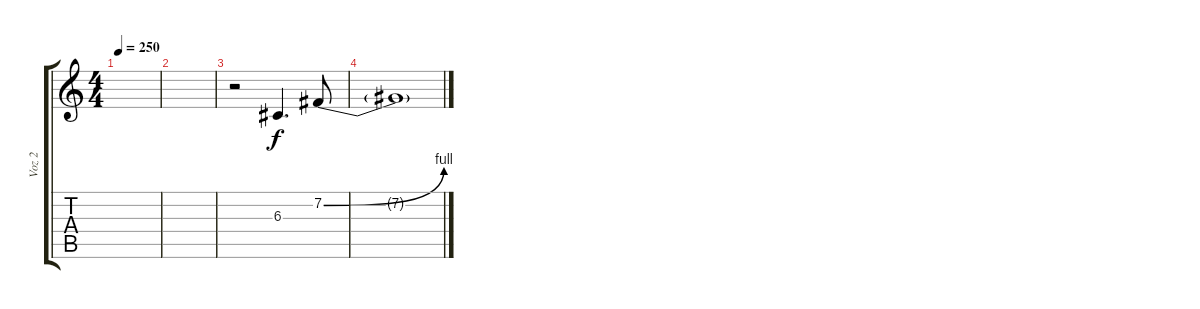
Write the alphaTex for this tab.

\track ("Voz 2" "Voz 2") {instrument altosax}
\staff {score tabs}
\tuning (E4 B3 G3 D3 A2 E2) {hide}
\ts (4 4)
\tempo 250
\clef g2
\ks c
|
|
r.2 6.3.4{d} 7.2{be (bend 0 0 60 4)}.8 |
7.2{t}.1
